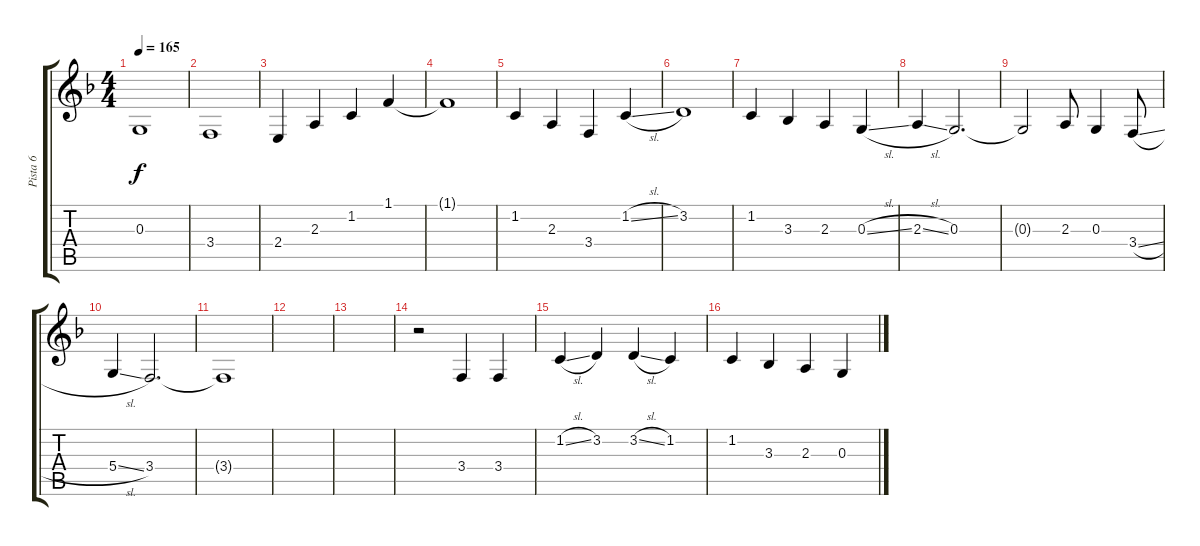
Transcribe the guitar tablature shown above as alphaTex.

\track ("Pista 6" "Pista 6") {instrument electricgrandpiano}
\staff {score tabs}
\tuning (E4 B3 G3 D3 A2 E2) {hide}
\ts (4 4)
\tempo 165
\clef g2
\ks f
0.3{t}.1{dy f} |
3.4.1 |
2.4.4 2.3.4 1.2.4 1.1.4 |
1.1{t}.1 |
1.2.4 2.3.4 3.4.4 1.2{sl}.4 |
3.2.1 |
1.2.4 3.3.4 2.3.4 0.3{sl}.4 |
2.3{sl}.4 0.3.2{d} |
0.3{t}.2 2.3.8 0.3.4 3.4{sl}.8 |
5.4{sl}.4 3.4.2{d} |
3.4{t}.1 |
|
|
r.2 3.4.4 3.4.4 |
1.2{sl}.4 3.2.4 3.2{sl}.4 1.2.4 |
1.2.4 3.3.4 2.3.4 0.3.4
